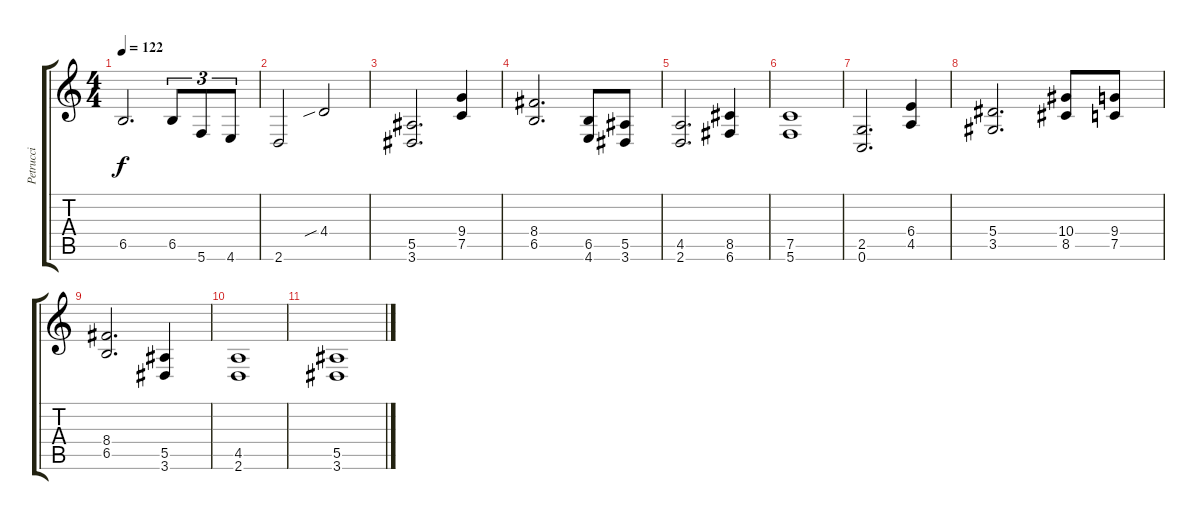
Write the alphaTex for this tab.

\track ("Petrucci" "Petrucci") {instrument distortionguitar}
\staff {score tabs}
\tuning (C4 G3 Eb3 Bb2 F2 C2) {hide}
\ts (4 4)
\tempo 122
\clef g2
\ks c
6.5.2{d dy f} 6.5.8{tu (3 2)} 5.6.8{tu (3 2)} 4.6.8{tu (3 2)} |
2.6.2 4.4{sib}.2 |
(5.5 3.6).2{d} (9.4 7.5).4 |
(8.4 6.5).2{d} (6.5 4.6).8 (5.5 3.6).8 |
(4.5 2.6).2{d} (8.5 6.6).4 |
(7.5 5.6).1 |
(2.5 0.6).2{d} (6.4 4.5).4 |
(5.4 3.5).2{d} (10.4 8.5).8 (9.4 7.5).8 |
(8.4 6.5).2{d} (5.5 3.6).4 |
(4.5 2.6).1 |
(5.5 3.6).1
